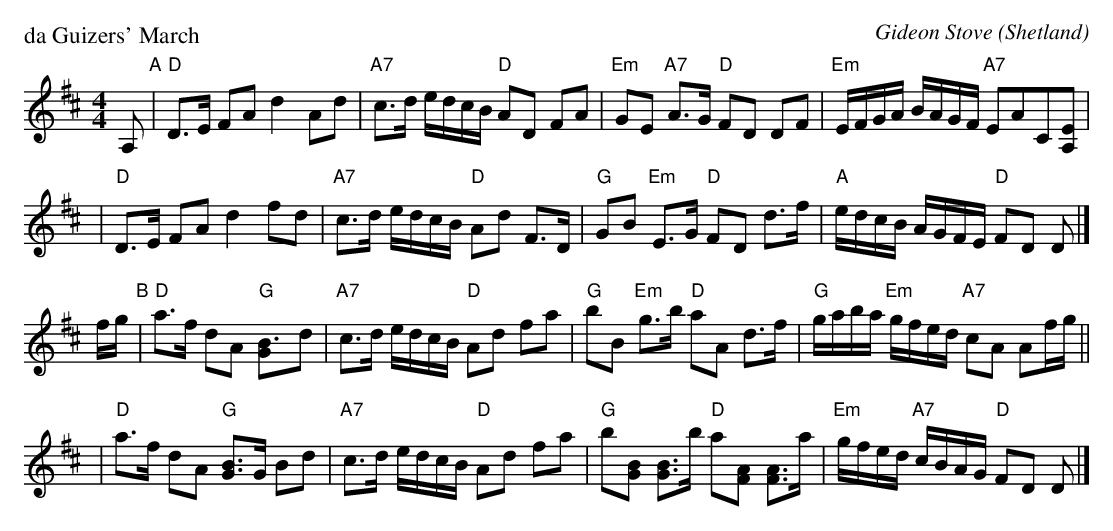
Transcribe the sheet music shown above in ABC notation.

X:1
P: da Guizers' March
C: Gideon Stove
O: Shetland
M: 4/4
L: 1/8
K: D
 A, \
"A"\
| "D"D>E FA d2 Ad | "A7"c>d e/d/c/B/ "D"AD FA \
| "Em"GE "A7"A>G "D"FD DF | "Em"E/F/G/A/ B/A/G/F/ "A7"EAC[EA,] |
| "D"D>E FA d2 fd | "A7"c>d e/d/c/B/ "D"Ad F>D \
| "G"GB "Em"E>G "D"FD d>f | "A"e/d/c/B/ A/G/F/E/  "D"FD D |]
 f/g/ \
"B"\
| "D"a>f dA "G"[B3G]d | "A7"c>d e/d/c/B/ "D"Ad fa \
| "G"bB "Em"g>b "D"aA d>f | "G"g/a/b/a/ "Em"g/f/e/d/ "A7"cA Af/g/ ||
| "D"a>f dA "G"[BG]>G Bd | "A7"c>d e/d/c/B/ "D"Ad fa \
| "G"b[BG] [BG]>b "D"a[AF] [AF]>a | "Em"g/f/e/d/ "A7"c/B/A/G/ "D"FD D |]
